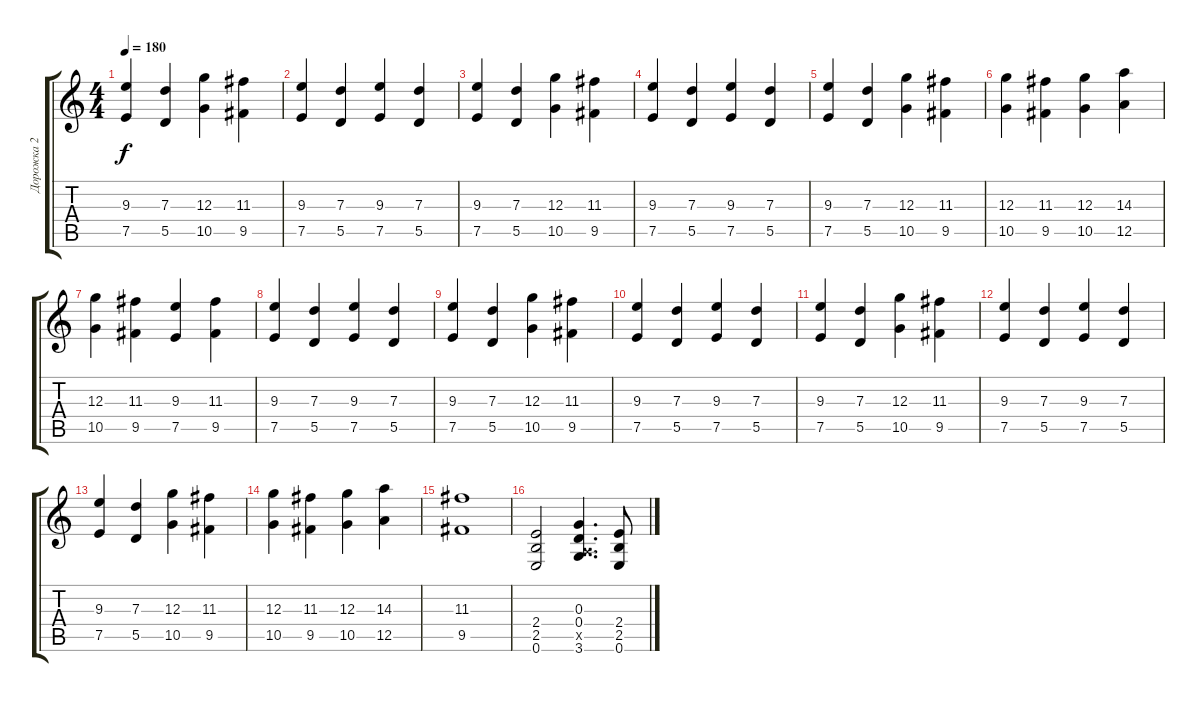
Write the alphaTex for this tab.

\track ("Дорожка 2" "Дорожка 2") {instrument distortionguitar}
\staff {score tabs}
\tuning (E4 B3 G3 D3 A2 E2) {hide}
\ts (4 4)
\tempo 180
\clef g2
\ks c
(9.3 7.5).4{dy f} (7.3 5.5).4 (12.3 10.5).4 (11.3 9.5).4 |
(9.3 7.5).4 (7.3 5.5).4 (9.3 7.5).4 (7.3 5.5).4 |
(9.3 7.5).4 (7.3 5.5).4 (12.3 10.5).4 (11.3 9.5).4 |
(9.3 7.5).4 (7.3 5.5).4 (9.3 7.5).4 (7.3 5.5).4 |
(9.3 7.5).4 (7.3 5.5).4 (12.3 10.5).4 (11.3 9.5).4 |
(12.3 10.5).4 (11.3 9.5).4 (12.3 10.5).4 (14.3 12.5).4 |
(12.3 10.5).4 (11.3 9.5).4 (9.3 7.5).4 (11.3 9.5).4 |
(9.3 7.5).4 (7.3 5.5).4 (9.3 7.5).4 (7.3 5.5).4 |
(9.3 7.5).4 (7.3 5.5).4 (12.3 10.5).4 (11.3 9.5).4 |
(9.3 7.5).4 (7.3 5.5).4 (9.3 7.5).4 (7.3 5.5).4 |
(9.3 7.5).4 (7.3 5.5).4 (12.3 10.5).4 (11.3 9.5).4 |
(9.3 7.5).4 (7.3 5.5).4 (9.3 7.5).4 (7.3 5.5).4 |
(9.3 7.5).4 (7.3 5.5).4 (12.3 10.5).4 (11.3 9.5).4 |
(12.3 10.5).4 (11.3 9.5).4 (12.3 10.5).4 (14.3 12.5).4 |
(11.3 9.5).1 |
(2.4 2.5 0.6).2 (0.3 0.4 0.5{x} 3.6).4{d} (2.4 2.5 0.6).8
